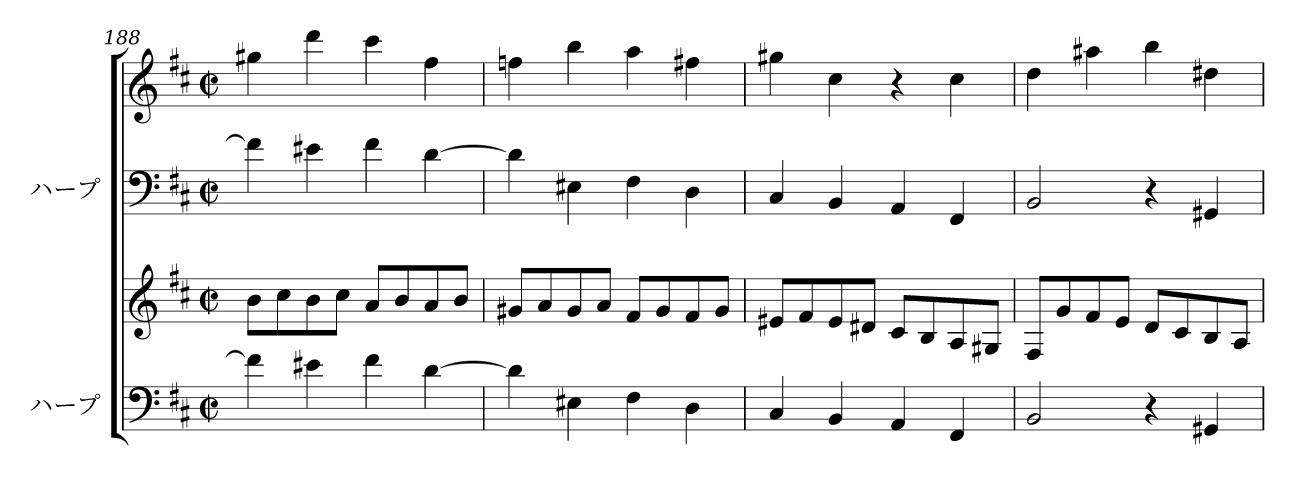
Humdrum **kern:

**kern	**kern	**kern	**kern
*part2	*part2	*part1	*part1
*staff4	*staff3	*staff2	*staff1
*I"ハープ	*	*I"ハープ	*
*clefF4	*clefG2	*clefF4	*clefG2
*k[f#c#]	*k[f#c#]	*k[f#c#]	*k[f#c#]
*M2/2	*M2/2	*M2/2	*M2/2
*met(c|)	*met(c|)	*met(c|)	*met(c|)
=188	=188	=188	=188
4f#\]	8b\L	4f#\]	4gg#X\
.	8cc#\	.	.
4e#X\	8b\	4e#X\	4ddd\
.	8cc#\J	.	.
4f#\	8a/L	4f#\	4ccc#\
.	8b/	.	.
[4d\	8a/	[4d\	4ff#\
.	8b/J	.	.
=189	=189	=189	=189
4d\]	8g#X/L	4d\]	4ffn\
.	8a/	.	.
4E#X\	8g#/	4E#X\	4bb\
.	8a/J	.	.
4F#\	8f#/L	4F#\	4aa\
.	8g#/	.	.
4D\	8f#/	4D\	4ff#X\
.	8g#/J	.	.
=190	=190	=190	=190
4C#/	8e#X/L	4C#/	4gg#X\
.	8f#/	.	.
4BB/	8e#/	4BB/	4cc#\
.	8d#X/J	.	.
4AA/	8c#/L	4AA/	4r
.	8B/	.	.
4FF#/	8A/	4FF#/	4cc#\
.	8G#X/J	.	.
=191	=191	=191	=191
2BB/	8F#/L	2BB/	4dd\
.	8g/	.	.
.	8f#/	.	4aa#X\
.	8e/J	.	.
4r	8d/L	4r	4bb\
.	8c#/	.	.
4GG#X/	8B/	4GG#X/	4dd#X\
.	8A/J	.	.
=	=	=	=
*-	*-	*-	*-
